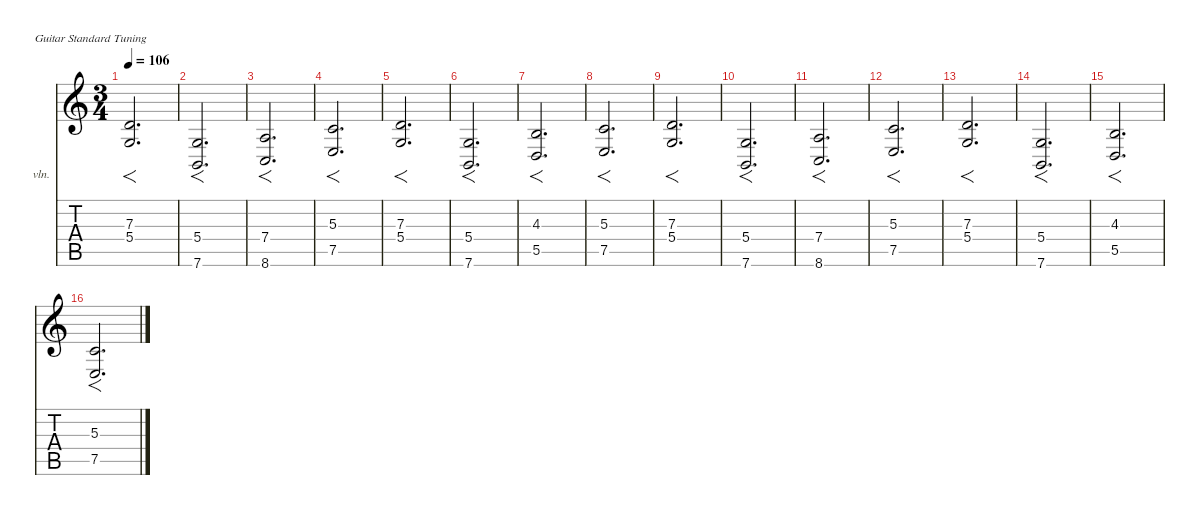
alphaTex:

\defaultSystemsLayout 4
\hideDynamics
\bracketExtendMode nobrackets
\firstSystemTrackNameOrientation horizontal
\otherSystemsTrackNameOrientation horizontal
\track ("Violin" "vln.") {instrument violin}
\staff {score tabs}
\tuning (E4 B3 G3 D3 A2 E2)
\ts (3 4)
\tempo 106
\clef g2
\ks c
(7.3 5.4).2{f d dy f} |
(5.4 7.6).2{f d} |
(7.4 8.6).2{f d} |
(5.3 7.5).2{f d} |
(7.3 5.4).2{f d} |
(5.4 7.6).2{f d} |
(4.3 5.5).2{f d} |
(5.3 7.5).2{f d} |
(7.3 5.4).2{f d} |
(5.4 7.6).2{f d} |
(7.4 8.6).2{f d} |
(5.3 7.5).2{f d} |
(7.3 5.4).2{f d} |
(5.4 7.6).2{f d} |
(4.3 5.5).2{f d} |
(5.3 7.5).2{f d}
